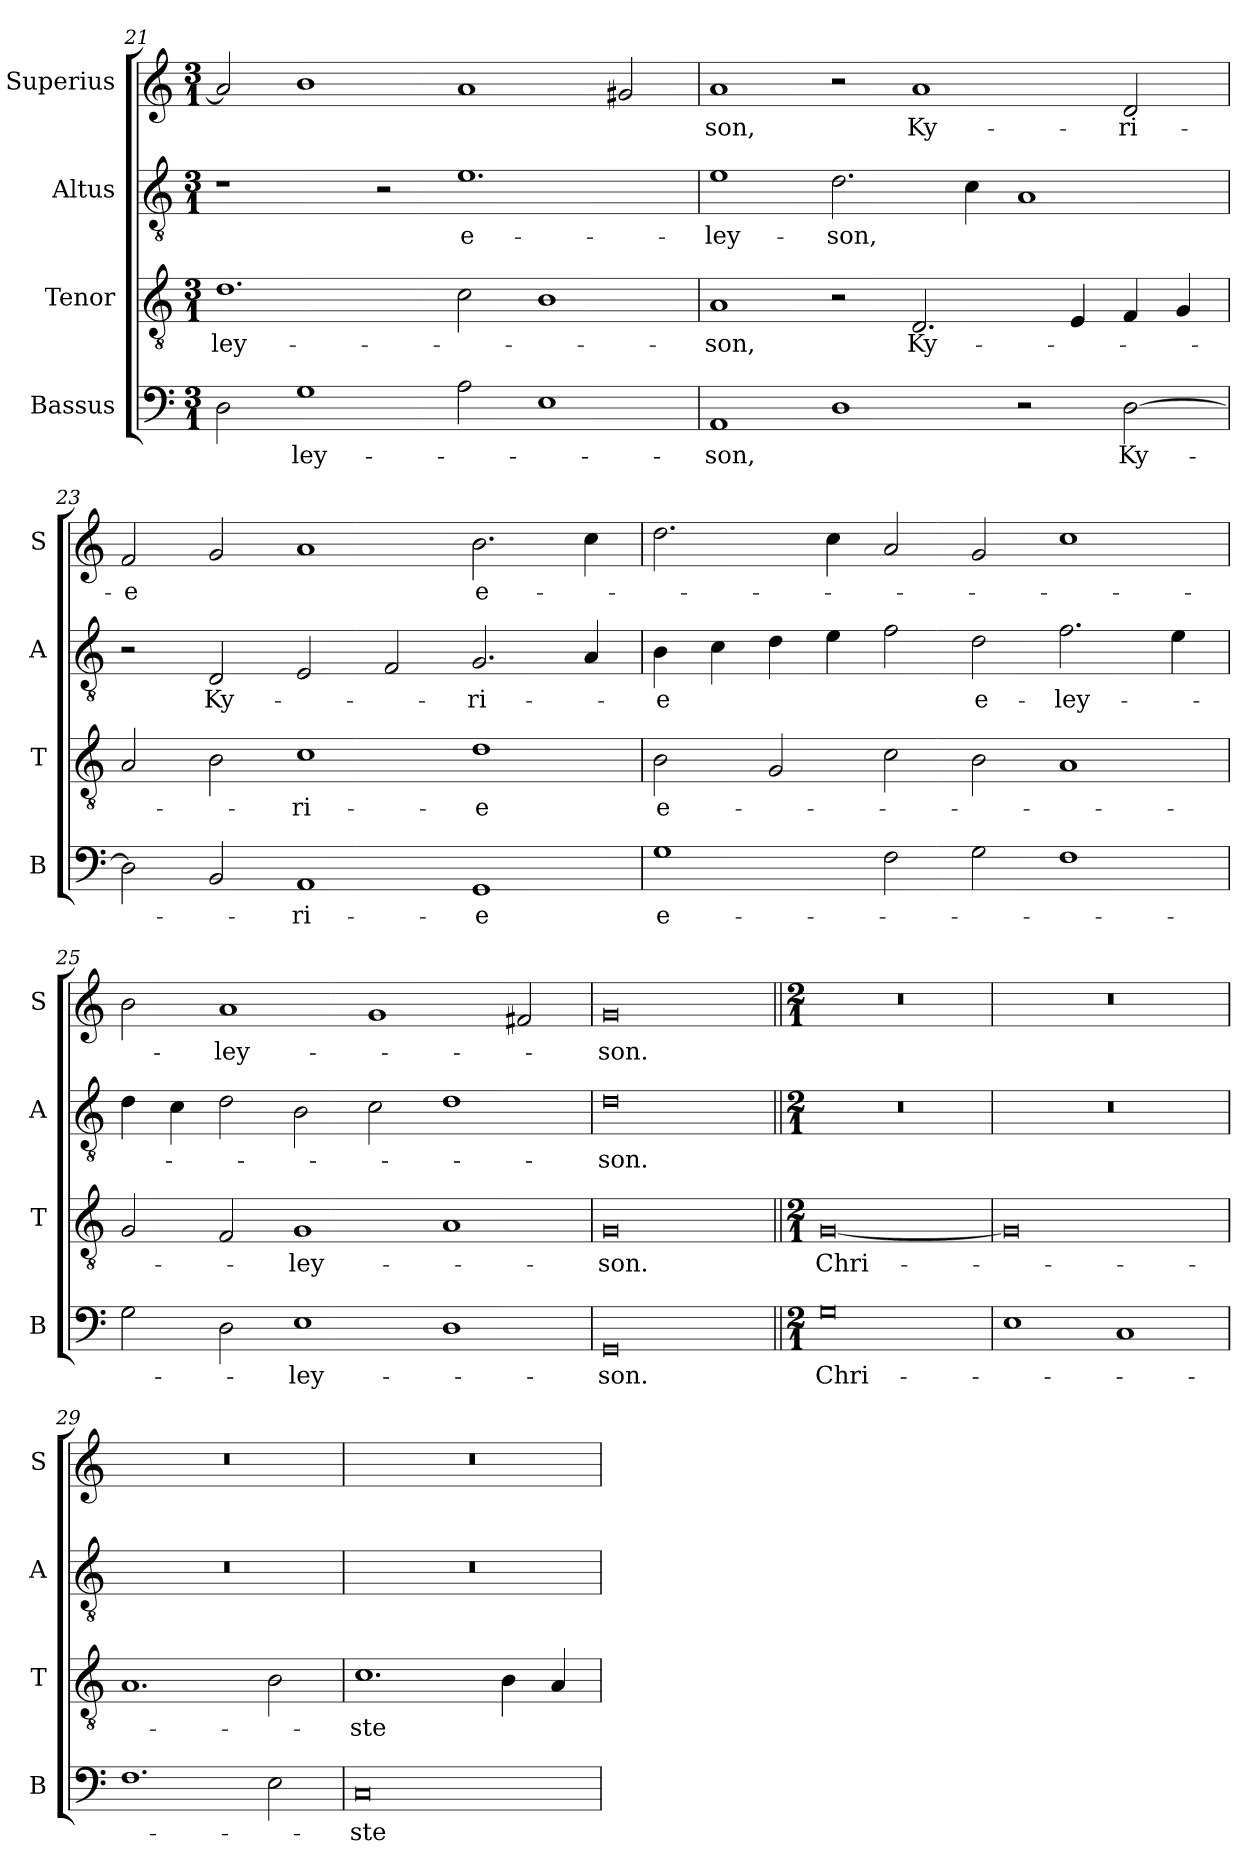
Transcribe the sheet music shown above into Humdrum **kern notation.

**kern	**text	**kern	**text	**kern	**text	**kern	**text
*part4	*part4	*part3	*part3	*part2	*part2	*part1	*part1
*staff4	*staff4	*staff3	*staff3	*staff2	*staff2	*staff1	*staff1
*I"Bassus	*	*I"Tenor	*	*I"Altus	*	*I"Superius	*
*I'B	*	*I'T	*	*I'A	*	*I'S	*
*clefF4	*	*clefGv2	*	*clefGv2	*	*clefG2	*
*k[]	*	*k[]	*	*k[]	*	*k[]	*
*M3/1	*	*M3/1	*	*M3/1	*	*M3/1	*
=21	=21	=21	=21	=21	=21	=21	=21
!	!	!	!LO:LY:i	!	!	!	!
2D	.	1.d	-ley-	1r	.	2a]	.
!	!LO:LY:i	!	!	!	!	!	!
1G	-ley-	.	.	.	.	1b	.
.	.	.	.	2r	.	.	.
!	!	!	!	!	!LO:LY:i	!	!
2A	.	2c	.	1.e	e-	1a	.
1E	.	1B	.	.	.	.	.
.	.	.	.	.	.	2g#X	.
=22	=22	=22	=22	=22	=22	=22	=22
!	!LO:LY:i	!	!LO:LY:i	!	!LO:LY:i	!	!LO:LY:i
1AA	-son,	1A	-son,	1e	-ley-	1a	-son,
!	!	!	!	!	!LO:LY:i	!	!
1D	.	2r	.	2.d	-son,	2r	.
!	!	!	!LO:LY:i	!	!	!	!LO:LY:i
.	.	2.D	Ky-	.	.	1a	Ky-
.	.	.	.	4c	.	.	.
2r	.	.	.	1A	.	.	.
.	.	4E	.	.	.	.	.
!	!LO:LY:i	!	!	!	!	!	!LO:LY:i
[2D	Ky-	4F	.	.	.	2d	-ri-
.	.	4G	.	.	.	.	.
=23	=23	=23	=23	=23	=23	=23	=23
!	!	!	!	!	!	!	!LO:LY:i
2D]	.	2A	.	2r	.	2f	-e
!	!	!	!	!	!LO:LY:i	!	!
2BB	.	2B	.	2D	Ky-	2g	.
!	!LO:LY:i	!	!LO:LY:i	!	!	!	!
1AA	-ri-	1c	-ri-	2E	.	1a	.
.	.	.	.	2F	.	.	.
!	!LO:LY:i	!	!LO:LY:i	!	!LO:LY:i	!	!LO:LY:i
1GG	-e	1d	-e	2.G	-ri-	2.b	e-
.	.	.	.	4A	.	4cc	.
=24	=24	=24	=24	=24	=24	=24	=24
!	!LO:LY:i	!	!LO:LY:i	!	!LO:LY:i	!	!
1G	e-	2B	e-	4B	-e	2.dd	.
.	.	.	.	4c	.	.	.
.	.	2G	.	4d	.	.	.
.	.	.	.	4e	.	4cc	.
2F	.	2c	.	2f	.	2a	.
!	!	!	!	!	!LO:LY:i	!	!
2G	.	2B	.	2d	e-	2g	.
1F	.	1A	.	2.f	-ley-	1cc	.
.	.	.	.	4e	.	.	.
=25	=25	=25	=25	=25	=25	=25	=25
2G	.	2G	.	4d	.	2b	.
.	.	.	.	4c	.	.	.
2D	.	2F	.	2d	.	1a	-ley-
1E	-ley-	1G	-ley-	2B	.	.	.
.	.	.	.	2c	.	1g	.
1D	.	1A	.	1d	.	.	.
.	.	.	.	.	.	2f#X	.
=26	=26	=26	=26	=26	=26	=26	=26
0GG	-son.	0G	-son.	0d	-son.	0g	-son.
=27||	=27||	=27||	=27||	=27||	=27||	=27||	=27||
*M2/1	*	*M2/1	*	*M2/1	*	*M2/1	*
0G	Chri-	[0G	Chri-	0r	.	0r	.
=28	=28	=28	=28	=28	=28	=28	=28
1E	.	0G]	.	0r	.	0r	.
1C	.	.	.	.	.	.	.
=29	=29	=29	=29	=29	=29	=29	=29
1.F	.	1.A	.	0r	.	0r	.
2E	.	2B	.	.	.	.	.
=30	=30	=30	=30	=30	=30	=30	=30
0C	-ste	1.c	-ste	0r	.	0r	.
.	.	4B	.	.	.	.	.
.	.	4A	.	.	.	.	.
=	=	=	=	=	=	=	=
*-	*-	*-	*-	*-	*-	*-	*-
